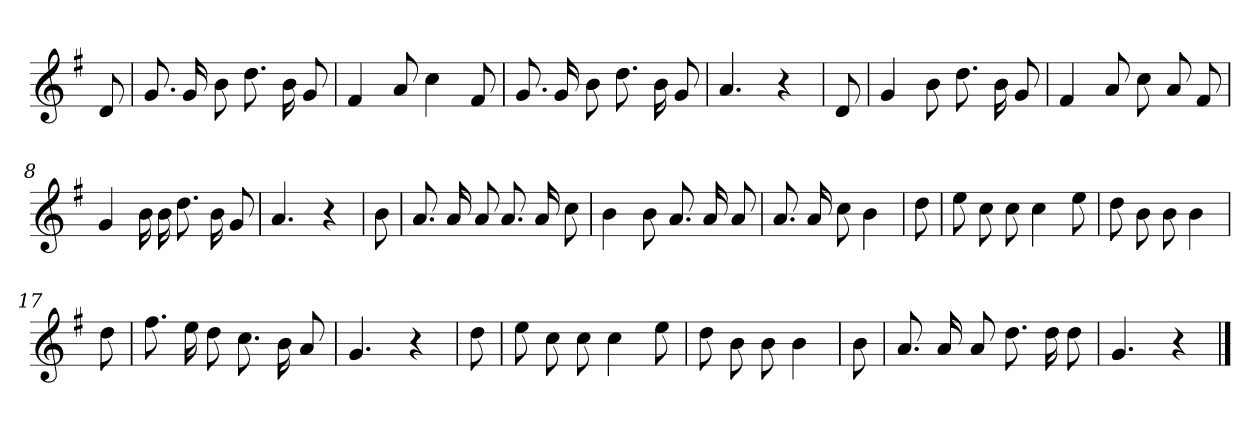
**kern
*part1
*staff1
*clefG2
*k[f#]
*G:
=
8d
=1
8.g
16g
8b
8.dd
16b
8g
=2
4f#
8a
4cc
8f#
=3
8.g
16g
8b
8.dd
16b
8g
=4
4.a
4r
=5
8d
=6
4g
8b
8.dd
16b
8g
=7
4f#
8a
8cc
8a
8f#
=8
4g
16b
16b
8.dd
16b
8g
=9
4.a
4r
=10
8b
=11
8.a
16a
8a
8.a
16a
8cc
=12
4b
8b
8.a
16a
8a
=13
8.a
16a
8cc
4b
=14
8dd
=15
8ee
8cc
8cc
4cc
8ee
=16
8dd
8b
8b
4b
=17
8dd
=18
8.ff#
16ee
8dd
8.cc
16b
8a
=19
4.g
4r
=20
8dd
=21
8ee
8cc
8cc
4cc
8ee
=22
8dd
8b
8b
4b
=23
8b
=24
8.a
16a
8a
8.dd
16dd
8dd
=25
4.g
4r
==
*-
